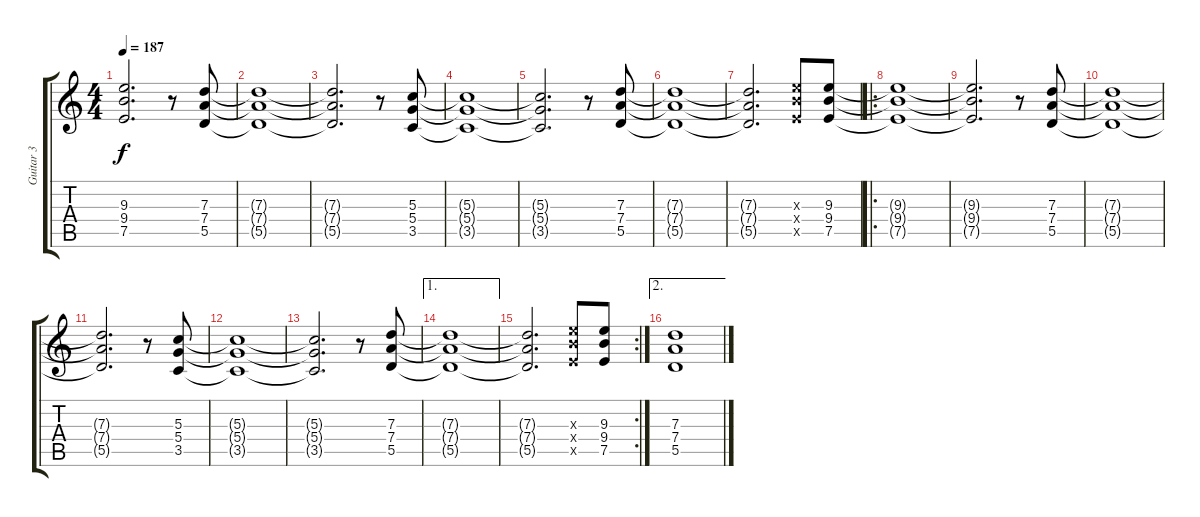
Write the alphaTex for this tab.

\track ("Guitar 3" "Guitar 3") {instrument overdrivenguitar}
\staff {score tabs}
\tuning (E4 B3 G3 D3 A2 E2) {hide}
\ts (4 4)
\tempo 187
\clef g2
\ks c
(9.3{t} 9.4{t} 7.5{t}).2{d dy f} r.8 (7.3 7.4 5.5).8 |
(7.3{t} 7.4{t} 5.5{t}).1 |
(7.3{t} 7.4{t} 5.5{t}).2{d} r.8 (5.3 5.4 3.5).8 |
(5.3{t} 5.4{t} 3.5{t}).1 |
(5.3{t} 5.4{t} 3.5{t}).2{d} r.8 (7.3 7.4 5.5).8 |
(7.3{t} 7.4{t} 5.5{t}).1 |
(7.3{t} 7.4{t} 5.5{t}).2{d} (9.3{x} 9.4{x} 7.5{x}).8 (9.3 9.4 7.5).8 |
\ro
(9.3{t} 9.4{t} 7.5{t}).1 |
(9.3{t} 9.4{t} 7.5{t}).2{d} r.8 (7.3 7.4 5.5).8 |
(7.3{t} 7.4{t} 5.5{t}).1 |
(7.3{t} 7.4{t} 5.5{t}).2{d} r.8 (5.3 5.4 3.5).8 |
(5.3{t} 5.4{t} 3.5{t}).1 |
(5.3{t} 5.4{t} 3.5{t}).2{d} r.8 (7.3 7.4 5.5).8 |
\ae 1
(7.3{t} 7.4{t} 5.5{t}).1 |
\rc 2
(7.3{t} 7.4{t} 5.5{t}).2{d} (9.3{x} 9.4{x} 7.5{x}).8 (9.3 9.4 7.5).8 |
\ae 2
(7.3 7.4 5.5).1
